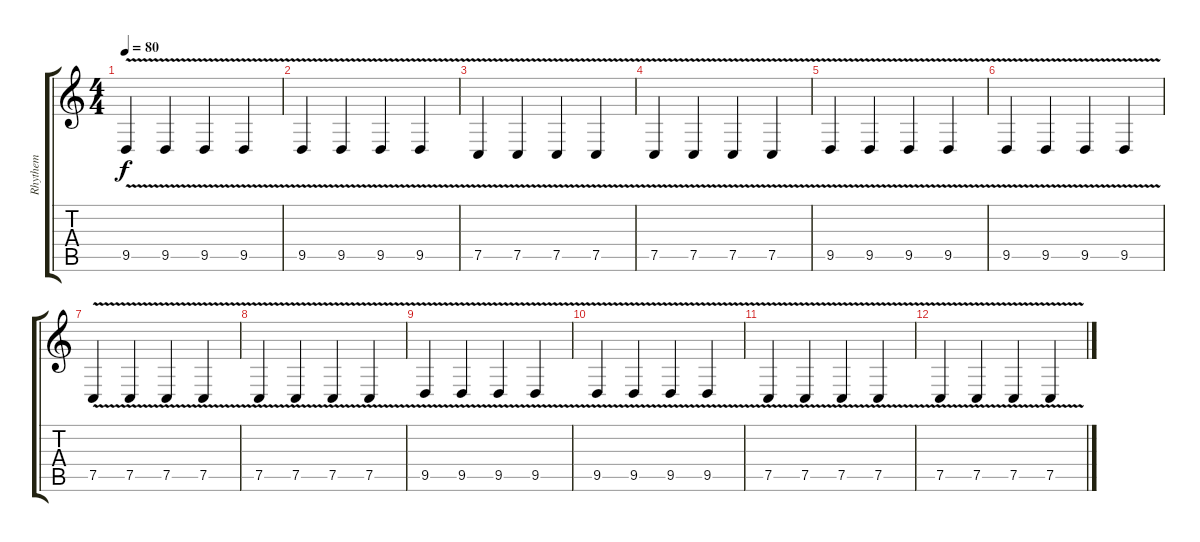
\track ("Rhythem" "Rhythem") {instrument lead2sawtooth}
\staff {score tabs}
\tuning (C4 G3 Eb3 Bb2 F2 C2) {hide}
\ts (4 4)
\tempo 80
\clef g2
\ks c
9.5{v}.4{dy f volume 11} 9.5{v}.4 9.5{v}.4 9.5{v}.4 |
9.5{v}.4 9.5{v}.4 9.5{v}.4 9.5{v}.4 |
7.5{v}.4{volume 10} 7.5{v}.4 7.5{v}.4 7.5{v}.4 |
7.5{v}.4{volume 9} 7.5{v}.4 7.5{v}.4 7.5{v}.4 |
9.5{v}.4 9.5{v}.4 9.5{v}.4 9.5{v}.4 |
9.5{v}.4{volume 8} 9.5{v}.4 9.5{v}.4 9.5{v}.4 |
7.5{v}.4 7.5{v}.4 7.5{v}.4 7.5{v}.4 |
7.5{v}.4{volume 7} 7.5{v}.4 7.5{v}.4 7.5{v}.4 |
9.5{v}.4 9.5{v}.4 9.5{v}.4 9.5{v}.4 |
9.5{v}.4{volume 6} 9.5{v}.4 9.5{v}.4{volume 5} 9.5{v}.4 |
7.5{v}.4{volume 4} 7.5{v}.4 7.5{v}.4{volume 3} 7.5{v}.4 |
7.5{v}.4{volume 2} 7.5{v}.4 7.5{v}.4{volume 1} 7.5{v}.4
